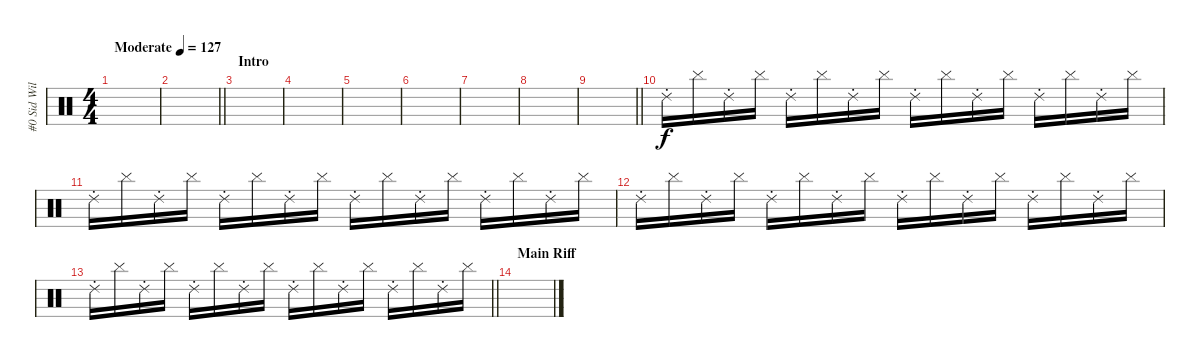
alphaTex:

\track ("#0 Sid Wilson" "#0 Sid Wil") {instrument percussion}
\staff {score}
\articulation defaults
\ts (4 4)
\tempo (127 "Moderate")
\clef neutral
\ks c
|
\barLineRight lightlight
|
\section ("" "Intro")
|
|
|
|
|
|
\barLineRight lightlight
|
\section ("" "")
"Ride (choke) 2".16{volume 1} "Cymbal (hit)".16{volume 16} "Ride (choke) 2".16 "Cymbal (hit)".16 "Ride (choke) 2".16 "Cymbal (hit)".16 "Ride (choke) 2".16 "Cymbal (hit)".16 "Ride (choke) 2".16 "Cymbal (hit)".16 "Ride (choke) 2".16 "Cymbal (hit)".16 "Ride (choke) 2".16 "Cymbal (hit)".16 "Ride (choke) 2".16 "Cymbal (hit)".16 |
"Ride (choke) 2".16 "Cymbal (hit)".16 "Ride (choke) 2".16 "Cymbal (hit)".16 "Ride (choke) 2".16 "Cymbal (hit)".16 "Ride (choke) 2".16 "Cymbal (hit)".16 "Ride (choke) 2".16 "Cymbal (hit)".16 "Ride (choke) 2".16 "Cymbal (hit)".16 "Ride (choke) 2".16 "Cymbal (hit)".16 "Ride (choke) 2".16 "Cymbal (hit)".16 |
"Ride (choke) 2".16 "Cymbal (hit)".16 "Ride (choke) 2".16 "Cymbal (hit)".16 "Ride (choke) 2".16 "Cymbal (hit)".16 "Ride (choke) 2".16 "Cymbal (hit)".16 "Ride (choke) 2".16 "Cymbal (hit)".16 "Ride (choke) 2".16 "Cymbal (hit)".16 "Ride (choke) 2".16 "Cymbal (hit)".16 "Ride (choke) 2".16 "Cymbal (hit)".16 |
\barLineRight lightlight "Ride (choke) 2".16 "Cymbal (hit)".16 "Ride (choke) 2".16 "Cymbal (hit)".16{volume 10} "Ride (choke) 2".16 "Cymbal (hit)".16 "Ride (choke) 2".16 "Cymbal (hit)".16 "Ride (choke) 2".16 "Cymbal (hit)".16 "Ride (choke) 2".16 "Cymbal (hit)".16 "Ride (choke) 2".16 "Cymbal (hit)".16 "Ride (choke) 2".16 "Cymbal (hit)".16
|
\section ("" "Main Riff")
